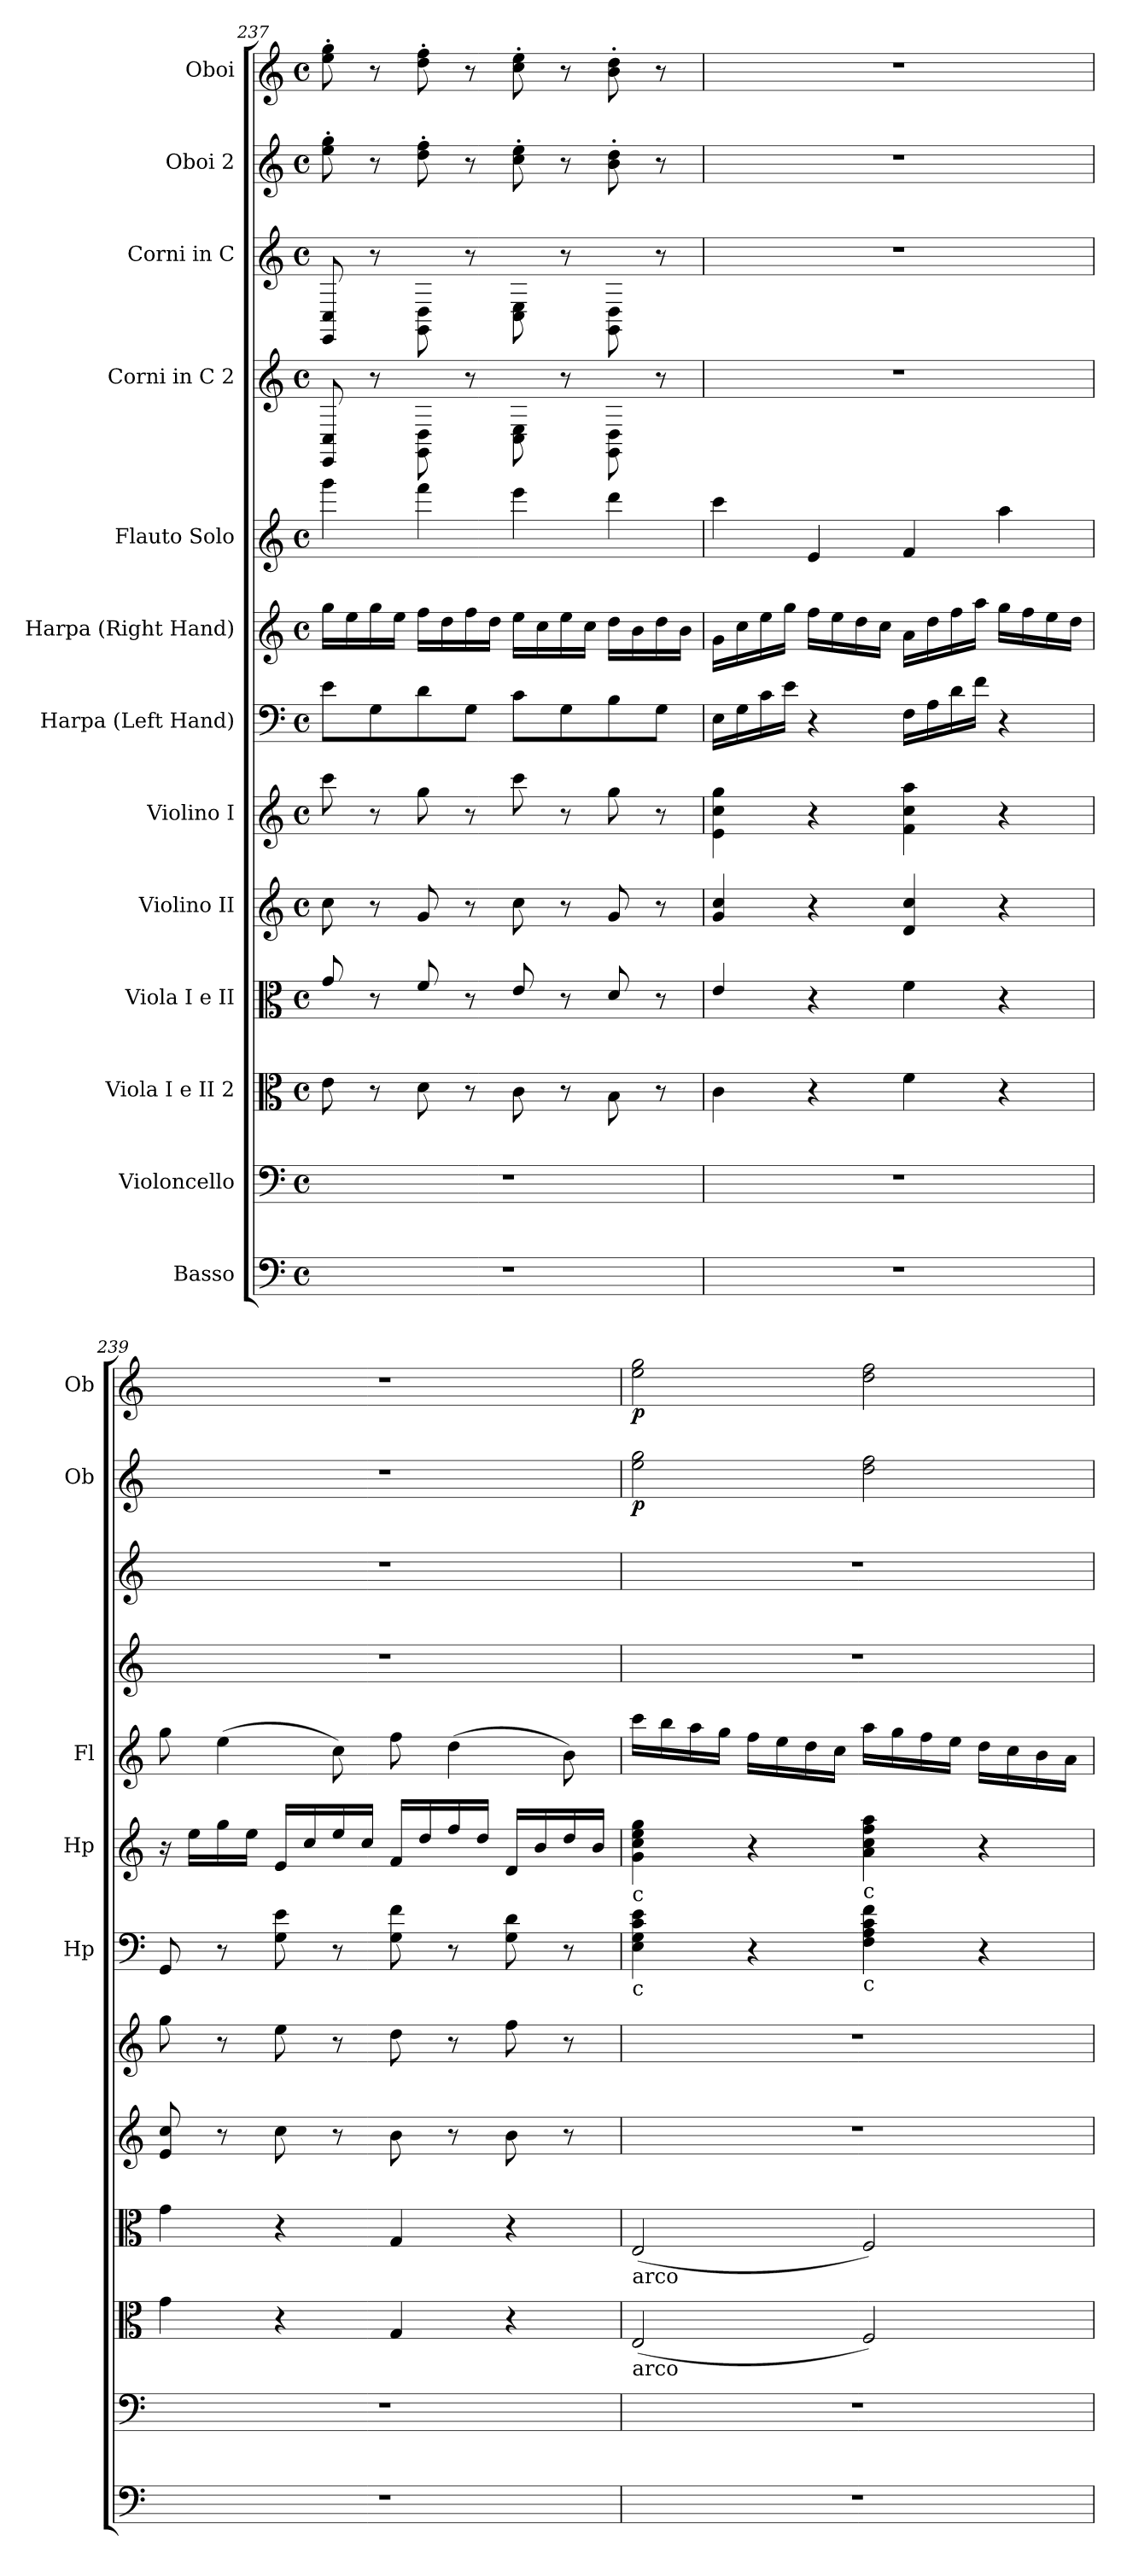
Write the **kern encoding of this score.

**kern	**kern	**kern	**kern	**kern	**kern	**kern	**kern	**kern	**kern	**kern	**kern	**dynam	**kern	**dynam
*part13	*part12	*part11	*part10	*part9	*part8	*part7	*part6	*part5	*part4	*part3	*part2	*part2	*part1	*part1
*staff13	*staff12	*staff11	*staff10	*staff9	*staff8	*staff7	*staff6	*staff5	*staff4	*staff3	*staff2	*staff2	*staff1	*staff1
*I"Basso	*I"Violoncello	*I"Viola I e II 2	*I"Viola I e II	*I"Violino II	*I"Violino I	*I"Harpa (Left Hand)	*I"Harpa (Right Hand)	*I"Flauto Solo	*I"Corni in C 2	*I"Corni in C	*I"Oboi 2	*	*I"Oboi	*
*	*	*	*	*	*	*I'Hp	*I'Hp	*I'Fl	*	*	*I'Ob	*	*I'Ob	*
!!LO:PB:g=z
*clefF4	*clefF4	*clefC3	*clefC3	*clefG2	*clefG2	*clefF4	*clefG2	*clefG2	*clefG2	*clefG2	*clefG2	*	*clefG2	*
*ITrd0c12	*	*	*	*	*	*	*	*	*ITrd0c12	*ITrd0c12	*	*	*	*
*k[]	*k[]	*k[]	*k[]	*k[]	*k[]	*k[]	*k[]	*k[]	*k[]	*k[]	*k[]	*	*k[]	*
*C:	*C:	*C:	*C:	*C:	*C:	*C:	*C:	*C:	*C:	*C:	*C:	*	*C:	*
*M4/4	*M4/4	*M4/4	*M4/4	*M4/4	*M4/4	*M4/4	*M4/4	*M4/4	*M4/4	*M4/4	*M4/4	*	*M4/4	*
*met(c)	*met(c)	*met(c)	*met(c)	*met(c)	*met(c)	*met(c)	*met(c)	*met(c)	*met(c)	*met(c)	*met(c)	*	*met(c)	*
=237	=237	=237	=237	=237	=237	=237	=237	=237	=237	=237	=237	=237	=237	=237
1r	1r	8e\	8g/	8cc\	8ccc\	8e\L	16gg\LL	4ggg\	8EE/ 8C/	8EE/ 8C/	8ee\' 8gg\'	.	8ee\' 8gg\'	.
.	.	.	.	.	.	.	16ee\	.	.	.	.	.	.	.
.	.	8r	8r	8r	8r	8G\	16gg\	.	8r	8r	8r	.	8r	.
.	.	.	.	.	.	.	16ee\JJ	.	.	.	.	.	.	.
.	.	8d\	8f/	8g/	8gg\	8d\	16ff\LL	4fff\	8GG\ 8D\	8GG\ 8D\	8dd\' 8ff\'	.	8dd\' 8ff\'	.
.	.	.	.	.	.	.	16dd\	.	.	.	.	.	.	.
.	.	8r	8r	8r	8r	8G\J	16ff\	.	8r	8r	8r	.	8r	.
.	.	.	.	.	.	.	16dd\JJ	.	.	.	.	.	.	.
.	.	8c\	8e/	8cc\	8ccc\	8c\L	16ee\LL	4eee\	8C\ 8E\	8C\ 8E\	8cc\' 8ee\'	.	8cc\' 8ee\'	.
.	.	.	.	.	.	.	16cc\	.	.	.	.	.	.	.
.	.	8r	8r	8r	8r	8G\	16ee\	.	8r	8r	8r	.	8r	.
.	.	.	.	.	.	.	16cc\JJ	.	.	.	.	.	.	.
.	.	8B\	8d/	8g/	8gg\	8B\	16dd\LL	4ddd\	8GG\ 8D\	8GG\ 8D\	8b\' 8dd\'	.	8b\' 8dd\'	.
.	.	.	.	.	.	.	16b\	.	.	.	.	.	.	.
.	.	8r	8r	8r	8r	8G\J	16dd\	.	8r	8r	8r	.	8r	.
.	.	.	.	.	.	.	16b\JJ	.	.	.	.	.	.	.
=238	=238	=238	=238	=238	=238	=238	=238	=238	=238	=238	=238	=238	=238	=238
1r	1r	4c\	4e/	4g/ 4cc/	4e\ 4cc\ 4gg\	16E\LL	16g\LL	4ccc\	1r	1r	1r	.	1r	.
.	.	.	.	.	.	16G\	16cc\	.	.	.	.	.	.	.
.	.	.	.	.	.	16c\	16ee\	.	.	.	.	.	.	.
.	.	.	.	.	.	16e\JJ	16gg\JJ	.	.	.	.	.	.	.
.	.	4r	4r	4r	4r	4r	16ff\LL	4e/	.	.	.	.	.	.
.	.	.	.	.	.	.	16ee\	.	.	.	.	.	.	.
.	.	.	.	.	.	.	16dd\	.	.	.	.	.	.	.
.	.	.	.	.	.	.	16cc\JJ	.	.	.	.	.	.	.
.	.	4f\	4f\	4d/ 4cc/	4f\ 4cc\ 4aa\	16F\LL	16a\LL	4f/	.	.	.	.	.	.
.	.	.	.	.	.	16A\	16dd\	.	.	.	.	.	.	.
.	.	.	.	.	.	16d\	16ff\	.	.	.	.	.	.	.
.	.	.	.	.	.	16f\JJ	16aa\JJ	.	.	.	.	.	.	.
.	.	4r	4r	4r	4r	4r	16gg\LL	4aa\	.	.	.	.	.	.
.	.	.	.	.	.	.	16ff\	.	.	.	.	.	.	.
.	.	.	.	.	.	.	16ee\	.	.	.	.	.	.	.
.	.	.	.	.	.	.	16dd\JJ	.	.	.	.	.	.	.
!!LO:PB:g=z
=239	=239	=239	=239	=239	=239	=239	=239	=239	=239	=239	=239	=239	=239	=239
1r	1r	4g\	4g\	8e/ 8cc/	8gg\	8GG/	16r	8gg\	1r	1r	1r	.	1r	.
.	.	.	.	.	.	.	16ee\LL	.	.	.	.	.	.	.
.	.	.	.	8r	8r	8r	16gg\	(4ee\	.	.	.	.	.	.
.	.	.	.	.	.	.	16ee\JJ	.	.	.	.	.	.	.
.	.	4r	4r	8cc\	8ee\	8G\ 8e\	16e/LL	.	.	.	.	.	.	.
.	.	.	.	.	.	.	16cc/	.	.	.	.	.	.	.
.	.	.	.	8r	8r	8r	16ee/	8cc\)	.	.	.	.	.	.
.	.	.	.	.	.	.	16cc/JJ	.	.	.	.	.	.	.
.	.	4G/	4G/	8b\	8dd\	8G\ 8f\	16f/LL	8ff\	.	.	.	.	.	.
.	.	.	.	.	.	.	16dd/	.	.	.	.	.	.	.
.	.	.	.	8r	8r	8r	16ff/	(4dd\	.	.	.	.	.	.
.	.	.	.	.	.	.	16dd/JJ	.	.	.	.	.	.	.
.	.	4r	4r	8b\	8ff\	8G\ 8d\	16d/LL	.	.	.	.	.	.	.
.	.	.	.	.	.	.	16b/	.	.	.	.	.	.	.
.	.	.	.	8r	8r	8r	16dd/	8b\)	.	.	.	.	.	.
.	.	.	.	.	.	.	16b/JJ	.	.	.	.	.	.	.
=240	=240	=240	=240	=240	=240	=240	=240	=240	=240	=240	=240	=240	=240	=240
!	!	!	!	!	!	!	!LO:TX:b:t=c	!	!	!	!	!	!	!
!	!	!	!	!	!	!LO:TX:b:t=c	!	!	!	!	!	!	!	!
!	!	!	!LO:TX:b:t=arco	!	!	!	!	!	!	!	!	!	!	!
!	!	!LO:TX:b:t=arco	!	!	!	!	!	!	!	!	!	!	!	!
!	!	!	!	!	!	!	!	!	!	!	!	!LO:DY:b	!	!LO:DY:b
1r	1r	(2E/	(2E/	1r	1r	4E\ 4G\ 4c\ 4e\	4g\ 4cc\ 4ee\ 4gg\	16ccc\LL	1r	1r	2ee\ 2gg\	p	2ee\ 2gg\	p
.	.	.	.	.	.	.	.	16bb\	.	.	.	.	.	.
.	.	.	.	.	.	.	.	16aa\	.	.	.	.	.	.
.	.	.	.	.	.	.	.	16gg\JJ	.	.	.	.	.	.
.	.	.	.	.	.	4r	4r	16ff\LL	.	.	.	.	.	.
.	.	.	.	.	.	.	.	16ee\	.	.	.	.	.	.
.	.	.	.	.	.	.	.	16dd\	.	.	.	.	.	.
.	.	.	.	.	.	.	.	16cc\JJ	.	.	.	.	.	.
!	!	!	!	!	!	!	!LO:TX:b:t=c	!	!	!	!	!	!	!
!	!	!	!	!	!	!LO:TX:b:t=c	!	!	!	!	!	!	!	!
.	.	2F/)	2F/)	.	.	4F\ 4A\ 4c\ 4f\	4a\ 4cc\ 4ff\ 4aa\	16aa\LL	.	.	2dd\ 2ff\	.	2dd\ 2ff\	.
.	.	.	.	.	.	.	.	16gg\	.	.	.	.	.	.
.	.	.	.	.	.	.	.	16ff\	.	.	.	.	.	.
.	.	.	.	.	.	.	.	16ee\JJ	.	.	.	.	.	.
.	.	.	.	.	.	4r	4r	16dd\LL	.	.	.	.	.	.
.	.	.	.	.	.	.	.	16cc\	.	.	.	.	.	.
.	.	.	.	.	.	.	.	16b\	.	.	.	.	.	.
.	.	.	.	.	.	.	.	16a\JJ	.	.	.	.	.	.
=	=	=	=	=	=	=	=	=	=	=	=	=	=	=
*-	*-	*-	*-	*-	*-	*-	*-	*-	*-	*-	*-	*-	*-	*-
